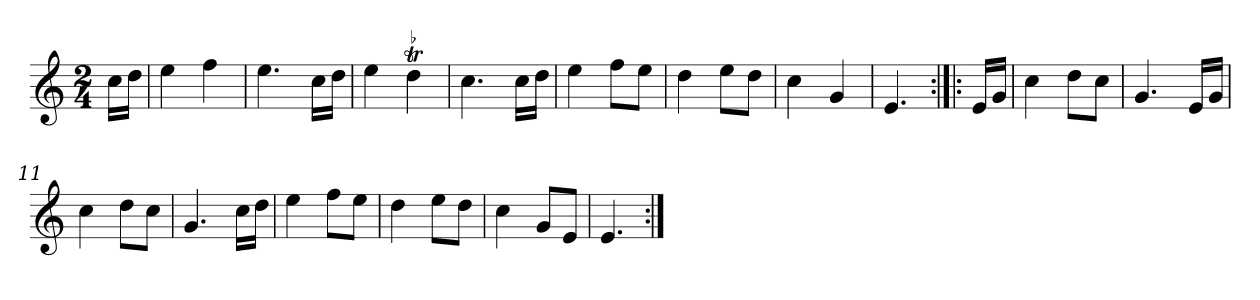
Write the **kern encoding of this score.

**kern
*part1
*staff1
*clefG2
*k[]
*C:
*M2/4
*MM120
=
16cc\LL
16dd\JJ
=1
4ee
4ff
=2
4.ee
16cc\LL
16dd\JJ
=3
4ee
!LO:TR:acc=-
4ddt
=4
4.cc
16cc\LL
16dd\JJ
=5
4ee
8ff\L
8ee\J
=6
4dd
8ee\L
8dd\J
=7
4cc
4g
=8
4.e
=:|!|:
16e/LL
16g/JJ
=9
4cc
8dd\L
8cc\J
=10
4.g
16e/LL
16g/JJ
=11
4cc
8dd\L
8cc\J
=12
4.g
16cc\LL
16dd\JJ
=13
4ee
8ff\L
8ee\J
=14
4dd
8ee\L
8dd\J
=15
4cc
8g/L
8e/J
=16
4.e
=:|!
*-
